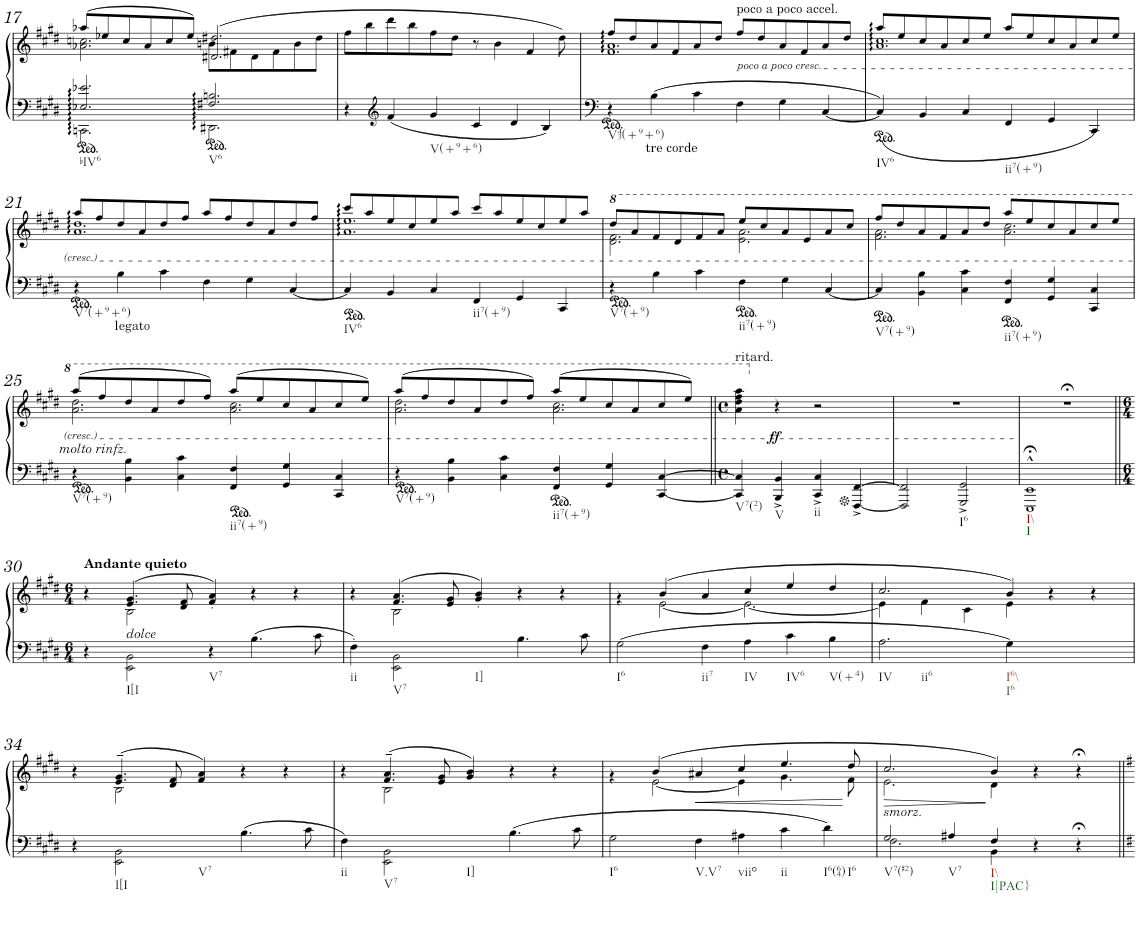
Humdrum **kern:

**kern	**kern	**dynam
*part1	*part1	*part1
*staff2	*staff1	*staff1/2
*I"Piano	*	*
*I'Pno.	*	*
!!LO:PB:g=z
*clefG2	*clefG2	*
*k[f#c#g#d#]	*k[f#c#g#d#]	*
*M6/4	*M6/4	*
=17	=17	=17
*^	*^	*
!LO:TX:b:t=bIV6	!	!	!	!
2.E-X/ 2.e-X/	2.CCn\	(8aa-X/L	2.a-X\ 2.ccn\	.
.	.	8ee-X/	.	.
.	.	8cc/	.	.
.	.	8a-/	.	.
.	.	8cc/	.	.
.	.	8ee-/J)	.	.
!LO:TX:b:t=V6	!	!	!	!
2.F#X/ 2.Bn/	2.DD#X\	(2.d#X/ 2.dd#X/	8bn\L	.
.	.	.	8f#X\	.
.	.	.	8d#\	.
.	.	.	8f#\	.
.	.	.	8b\	.
.	.	.	8dd#\J	.
*v	*v	*	*	*
*	*v	*v	*
=18	=18	=18
4r	8ff#\L	.
.	8bb\	.
*clefG2	*	*
4f#/	8ddd#\	.
.	8bb\	.
!LO:TX:b:t=V(+9+6)	!	!
4g#/	8ff#\	.
.	8dd#\J	.
4c#/	8r	.
.	4b\	.
4d#/	.	.
.	4f#/	.
4B/	.	.
.	8dd#\)	.
=19	=19	=19
*	*^	*
!LO:TX:b:t=V43(+9+6)	!	!	!
4r	8ff#/L	1.f# 1.a	.
.	8dd#/	.	.
!LO:TX:b:t=tre corde	!	!	!
4B\	8a/	.	.
.	8f#/	.	.
4c#\	8a/	.	.
.	8dd#/J	.	.
!	!LO:TX:a:t=poco a poco accel.	!	!
!	!LO:TX:b:i:t=poco a poco cresc.	!	!
4F#\	8ff#/L	.	.
.	8dd#/	.	.
4G#\	8a/	.	.
.	8f#/	.	.
[4C#/	8a/	.	.
.	8dd#/J	.	.
=20	=20	=20	=20
!LO:TX:b:t=IV6	!	!	!
4C#/]	8aa/L	1.a 1.cc#	.
.	8ee/	.	.
4BB/	8cc#/	.	.
.	8a/	.	.
4C#/	8cc#/	.	.
.	8ee/J	.	.
!LO:TX:b:t=ii7(+9)	!	!	!
4FF#/	8aa/L	.	.
.	8ee/	.	.
4GG#/	8cc#/	.	.
.	8a/	.	.
4CC#/	8cc#/	.	.
.	8ee/J	.	.
!!LO:LB:g=z	!!
=21	=21	=21	=21
!LO:TX:b:t=V7(+9+6)	!	!	!
4r	8aa/L	1.a 1.dd#	.
.	8ff#/	.	.
!LO:TX:b:t=legato	!	!	!
4B\	8dd#/	.	.
.	8a/	.	.
4c#\	8dd#/	.	.
.	8ff#/J	.	.
4F#\	8aa/L	.	.
.	8ff#/	.	.
4G#\	8dd#/	.	.
.	8a/	.	.
[4C#/	8dd#/	.	.
.	8ff#/J	.	.
=22	=22	=22	=22
!LO:TX:b:t=IV6	!	!	!
4C#/]	8ccc#/L	1.a 1.ee	.
.	8aa/	.	.
4BB/	8ee/	.	.
.	8cc#/	.	.
4C#/	8ee/	.	.
.	8aa/J	.	.
!LO:TX:b:t=ii7(+9)	!	!	!
4FF#/	8ccc#/L	.	.
.	8aa/	.	.
4GG#/	8ee/	.	.
.	8cc#/	.	.
4CC#/	8ee/	.	.
.	8aa/J	.	.
=23	=23	=23	=23
!LO:TX:b:t=V7(+9)	!	!	!
4r	8ddd#/L	2.dd#\ 2.ff#\	.
.	8aa/	.	.
4B\	8ff#/	.	.
.	8dd#/	.	.
4c#\	8ff#/	.	.
.	8aa/J	.	.
!LO:TX:b:t=ii7(+9)	!	!	!
4F#\	8eee/L	2.ee\ 2.aa\	.
.	8ccc#/	.	.
4G#\	8aa/	.	.
.	8ee/	.	.
[4C#/	8aa/	.	.
.	8ccc#/J	.	.
=24	=24	=24	=24
!LO:TX:b:t=V7(+9)	!	!	!
4C#/]	8fff#/L	2.ff#\ 2.aa\	.
.	8ddd#/	.	.
4BB\ 4B\	8aa/	.	.
.	8ff#/	.	.
4C#\ 4c#\	8aa/	.	.
.	8ddd#/J	.	.
!LO:TX:b:t=ii7(+9)	!	!	!
4FF#/ 4F#/	8aaa/L	2.aa\ 2.ccc#\	.
.	8eee/	.	.
4GG#/ 4G#/	8ccc#/	.	.
.	8aa/	.	.
4CC#/ 4C#/	8ccc#/	.	.
.	8eee/J	.	.
!!LO:LB:g=z	!!
=25	=25	=25	=25
!	!LO:TX:b:i:t=molto rinfz.	!	!
!LO:TX:b:t=V7(+9)	!	!	!
4r	(8aaa/L	2.aa\ 2.ddd#\	.
.	8fff#/	.	.
4BB\ 4B\	8ddd#/	.	.
.	8aa/	.	.
4C#\ 4c#\	8ddd#/	.	.
.	8fff#/J)	.	.
!LO:TX:b:t=ii7(+9)	!	!	!
4FF#/ 4F#/	(8aaa/L	2.aa\ 2.ccc#\	.
.	8eee/	.	.
4GG#/ 4G#/	8ccc#/	.	.
.	8aa/	.	.
4CC#/ 4C#/	8ccc#/	.	.
.	8eee/J)	.	.
=26	=26	=26	=26
!LO:TX:b:t=V7(+9)	!	!	!
4r	(8aaa/L	2.aa\ 2.ddd#\	.
.	8fff#/	.	.
4BB\ 4B\	8ddd#/	.	.
.	8aa/	.	.
4C#\ 4c#\	8ddd#/	.	.
.	8fff#/J)	.	.
!LO:TX:b:t=ii7(+9)	!	!	!
4FF#/ 4F#/	(8aaa/L	2.aa\ 2.ccc#\	.
.	8eee/	.	.
4GG#/ 4G#/	8ccc#/	.	.
.	8aa/	.	.
[4CC#/ [4C#/	8ccc#/	.	.
.	8eee/J)	.	.
*	*v	*v	*
=27||	=27||	=27||
*M4/4	*M4/4	*
*met(c)	*met(c)	*
!	!LO:TX:a:t=ritard.	!
!LO:TX:b:t=V7(2)	!	!
4CC#/] 4C#/]	4aa\ 4ddd#\ 4fff#\ 4aaa\	.
!LO:TX:b:t=V	!	!
!	!	!LO:DY:b
4BBB/^ 4BB/^	4r	ff
!LO:TX:b:t=ii	!	!
4CC#/^ 4C#/^	2r	.
[4FFF#/^ [4FF#/^	.	.
=28	=28	=28
2FFF#/] 2FF#/]	1r	.
!LO:TX:b:t=I6	!	!
2GGG#/^ 2GG#/^	.	.
=29	=29	=29
!LO:TX:b:t=I\\	!	!
!LO:TX:b:t=I	!	!
1EEE;<^^ 1EE;<^^	1r;<	.
!!LO:LB:g=z
=30||	=30||	=30||
*M6/4	*M6/4	*
*	*^	*
!	!LO:TX:a:B:t=Andante quieto	!	!
4r	4r	4ryy	.
!	!LO:TX:b:i:t=dolce	!	!
!LO:TX:b:t=I[I	!	!	!
2EE\ 2BB\	(4.e/ 4.g#/	2B\	.
.	8d#/ 8f#/	.	.
!LO:TX:b:t=V7	!	!	!
4r	4f#/' 4a/')	4ryy	.
4.B\	4r	2ryy	.
.	4r	.	.
8c#\	.	.	.
=31	=31	=31	=31
!LO:TX:b:t=ii	!	!	!
4F#'\	4r	4ryy	.
!LO:TX:b:t=V7	!	!	!
2EE\ 2BB\	4.f#/ 4.a/	2B\	.
.	8e/ 8g#/	.	.
!LO:TX:b:t=I]	!	!	!
4ryy	4g#/' 4b/'	4ryy	.
4.B\	4r	2ryy	.
.	4r	.	.
8c#\	.	.	.
=32	=32	=32	=32
!LO:TX:b:t=I6	!	!	!
2G#\	4ryy	4r	.
.	(4b/	[2e\	.
!LO:TX:b:t=ii7	!	!	!
4F#\	4a/	.	.
!LO:TX:b:t=IV	!	!	!
4A\	4cc#/	2.e\_	.
!LO:TX:b:t=IV6	!	!	!
4c#\	4ee/	.	.
!LO:TX:b:t=V(+4)	!	!	!
4B\	4dd#/	.	.
=33	=33	=33	=33
!LO:TX:b:t=IV	!	!	!
!LO:TX:b:t=ii6	!	!	!
2.A\	2.cc#/	4e\]	.
.	.	4f#\	.
.	.	4c#\	.
!LO:TX:b:t=I6\\	!	!	!
!LO:TX:b:t=I6	!	!	!
4G#\	4b/)	4e\	.
2ryy	4r	2ryy	.
.	4r	.	.
!!LO:LB:g=z	!!
=34	=34	=34	=34
4r	4r	4ryy	.
!LO:TX:b:t=I[I	!	!	!
2EE\ 2BB\	(4.e/~ 4.g#/~	2B\	.
.	8d#/ 8f#/	.	.
!LO:TX:b:t=V7	!	!	!
4ryy	4f#/ 4a/)	4ryy	.
4.B\	4r	2ryy	.
.	4r	.	.
8c#\	.	.	.
=35	=35	=35	=35
!LO:TX:b:t=ii	!	!	!
4F#\	4r	4ryy	.
!LO:TX:b:t=V7	!	!	!
2EE\ 2BB\	(4.f#/~ 4.a/~	2B\	.
.	8e/ 8g#/	.	.
!LO:TX:b:t=I]	!	!	!
4ryy	4g#/ 4b/)	4ryy	.
4.B\	4r	2ryy	.
.	4r	.	.
8c#\	.	.	.
=36	=36	=36	=36
!LO:TX:b:t=I6	!	!	!
2G#\	4ryy	4r	.
.	(4b/	[2e\	.
!LO:TX:b:t=V.V7	!	!	!
!	!	!	!LO:HP:b
4F#\	4a#X/	.	<
!LO:TX:b:t=viio	!	!	!
4A#X\	4cc#/	4e\]	.
!LO:TX:b:t=ii	!	!	!
4c#\	4.ee/	4.g#\	.
!LO:TX:b:t=I6(64)	!	!	!
!LO:TX:b:t=I6	!	!	!
4d#\	.	.	.
.	8dd#/	8f#\	[
=37	=37	=37	=37
*^	*	*	*
!	!	!LO:TX:b:i:t=smorz.	!	!
!LO:TX:b:t=V7(#2)	!	!	!	!
!	!	!	!	!LO:HP:b
2G#/	2.F#\	2.cc#/	2.e\	>
!LO:TX:b:t=V7	!	!	!	!
4A#X/	.	.	.	.
!LO:TX:b:t=I\\	!	!	!	!
!LO:TX:b:t=I|PAC}	!	!	!	!
4F#/	4BB\	4b/)	4d#\	]
4r	2ryy	4r	2ryy	.
4r;<	.	4r;<	.	.
*v	*v	*	*	*
*	*v	*v	*
=||	=||	=||
*-	*-	*-
